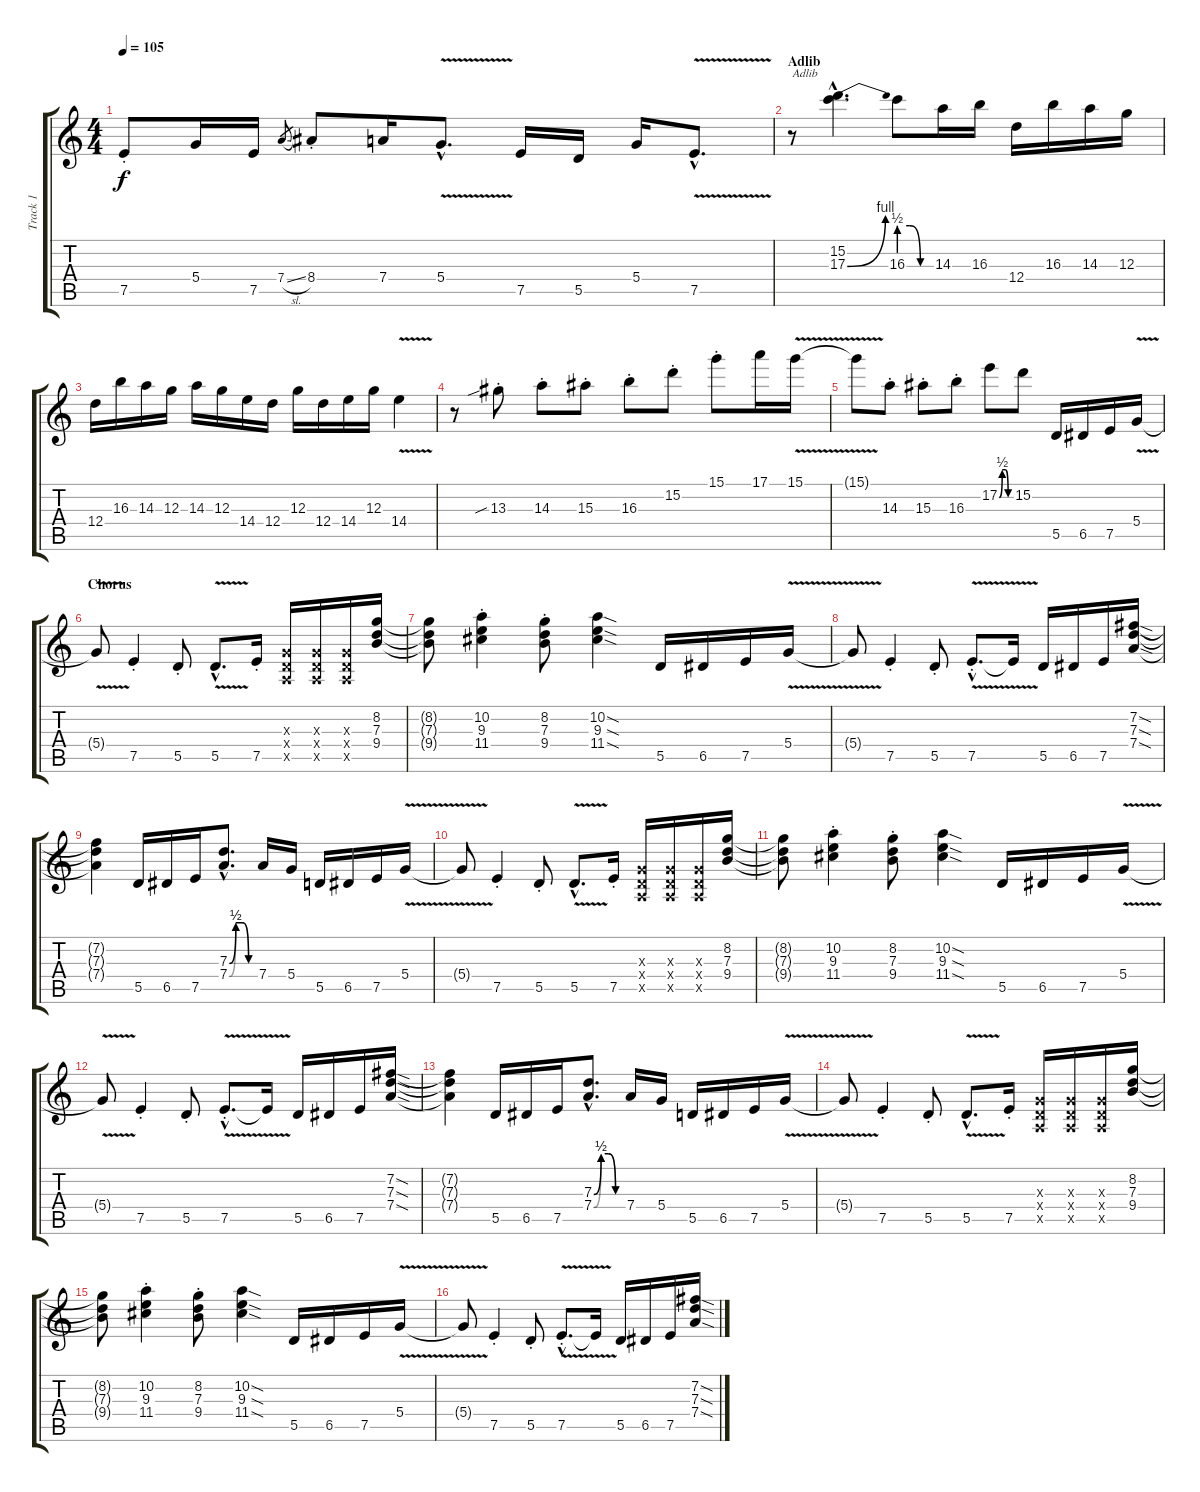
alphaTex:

\track ("Track 1" "Track 1") {instrument overdrivenguitar}
\staff {score tabs}
\tuning (E4 B3 G3 D3 A2 E2) {hide}
\ts (4 4)
\tempo 105
\clef g2
\ks c
7.5{st}.8{dy f} 5.4.16 7.5.16 7.4{sl}.8{gr} 8.4{st}.8 7.4.16 5.4{v hac}.8{d} 7.5.16 5.5.16 5.4.16 7.5{v hac}.8{d} |
\section ("" "Adlib")
r.8{txt "Adlib"} (15.2{hac} 17.3{be (bend 0 0 60 4) hac}).4{d} 16.3{be (custom 0 2 20 2 40 0 60 0)}.8 14.3.16 16.3.16 12.4.16 16.3.16 14.3.16 12.3.16 |
12.4.16 16.3.16 14.3.16 12.3.16 14.3.16 12.3.16 14.4.16 12.4.16 12.3.16 12.4.16 14.4.16 12.3.16 14.4{v}.4 |
r.8 13.3{sib st}.8 14.3{st}.8 15.3{st}.8 16.3{st}.8 15.2{st}.8 15.1{st}.8 17.1.16 15.1{v}.16 |
15.1{t}.8 14.3{st}.8 15.3{st}.8 16.3{st}.8 17.2{be (custom 0 0 15 2 30 2 45 0 60 0)}.8 15.2.8 5.5.16 6.5.16 7.5.16 5.4{v}.16 |
\section ("" "Chorus")
5.4{t}.8{txt ""} 7.5{st}.4 5.5{st}.8 5.5{v hac}.8{d} 7.5{st}.16 (0.3{x} 0.4{x} 0.5{x}).16 (0.3{x} 0.4{x} 0.5{x}).16 (0.3{x} 0.4{x} 0.5{x}).16 (8.2 7.3 9.4).16 |
(8.2{t} 7.3{t} 9.4{t}).8 (10.2{st} 9.3{st} 11.4{st}).4 (8.2{st} 7.3{st} 9.4{st}).8 (10.2{sod} 9.3{sod} 11.4{sod}).4 5.5.16 6.5.16 7.5.16 5.4{v}.16 |
5.4{t}.8 7.5{st}.4 5.5{st}.8 7.5{v hac st}.8{d} 7.5{t}.16 5.5.16 6.5.16 7.5.16 (7.2{sod} 7.3{sod} 7.4{sod}).16 |
(7.2{t} 7.3{t} 7.4{t}).4 5.5.16 6.5.16 7.5.16 (7.3{be (custom 0 0 15 2 30 2 45 0 60 0) hac} 7.4{be (custom 0 0 15 2 30 2 45 0 60 0) hac}).8{d} 7.4.16 5.4.16 5.5.16 6.5.16 7.5.16 5.4{v}.16 |
5.4{t}.8 7.5{st}.4 5.5{st}.8 5.5{v hac}.8{d} 7.5{st}.16 (0.3{x} 0.4{x} 0.5{x}).16 (0.3{x} 0.4{x} 0.5{x}).16 (0.3{x} 0.4{x} 0.5{x}).16 (8.2 7.3 9.4).16 |
(8.2{t} 7.3{t} 9.4{t}).8 (10.2{st} 9.3{st} 11.4{st}).4 (8.2{st} 7.3{st} 9.4{st}).8 (10.2{sod} 9.3{sod} 11.4{sod}).4 5.5.16 6.5.16 7.5.16 5.4{v}.16 |
5.4{t}.8 7.5{st}.4 5.5{st}.8 7.5{v hac st}.8{d} 7.5{t}.16 5.5.16 6.5.16 7.5.16 (7.2{sod} 7.3{sod} 7.4{sod}).16 |
(7.2{t} 7.3{t} 7.4{t}).4 5.5.16 6.5.16 7.5.16 (7.3{be (custom 0 0 15 2 30 2 45 0 60 0) hac} 7.4{be (custom 0 0 15 2 30 2 45 0 60 0) hac}).8{d} 7.4.16 5.4.16 5.5.16 6.5.16 7.5.16 5.4{v}.16 |
5.4{t}.8 7.5{st}.4 5.5{st}.8 5.5{v hac}.8{d} 7.5{st}.16 (0.3{x} 0.4{x} 0.5{x}).16 (0.3{x} 0.4{x} 0.5{x}).16 (0.3{x} 0.4{x} 0.5{x}).16 (8.2 7.3 9.4).16 |
(8.2{t} 7.3{t} 9.4{t}).8 (10.2{st} 9.3{st} 11.4{st}).4 (8.2{st} 7.3{st} 9.4{st}).8 (10.2{sod} 9.3{sod} 11.4{sod}).4 5.5.16 6.5.16 7.5.16 5.4{v}.16 |
5.4{t}.8 7.5{st}.4 5.5{st}.8 7.5{v hac st}.8{d} 7.5{t}.16 5.5.16 6.5.16 7.5.16 (7.2{sod} 7.3{sod} 7.4{sod}).16
